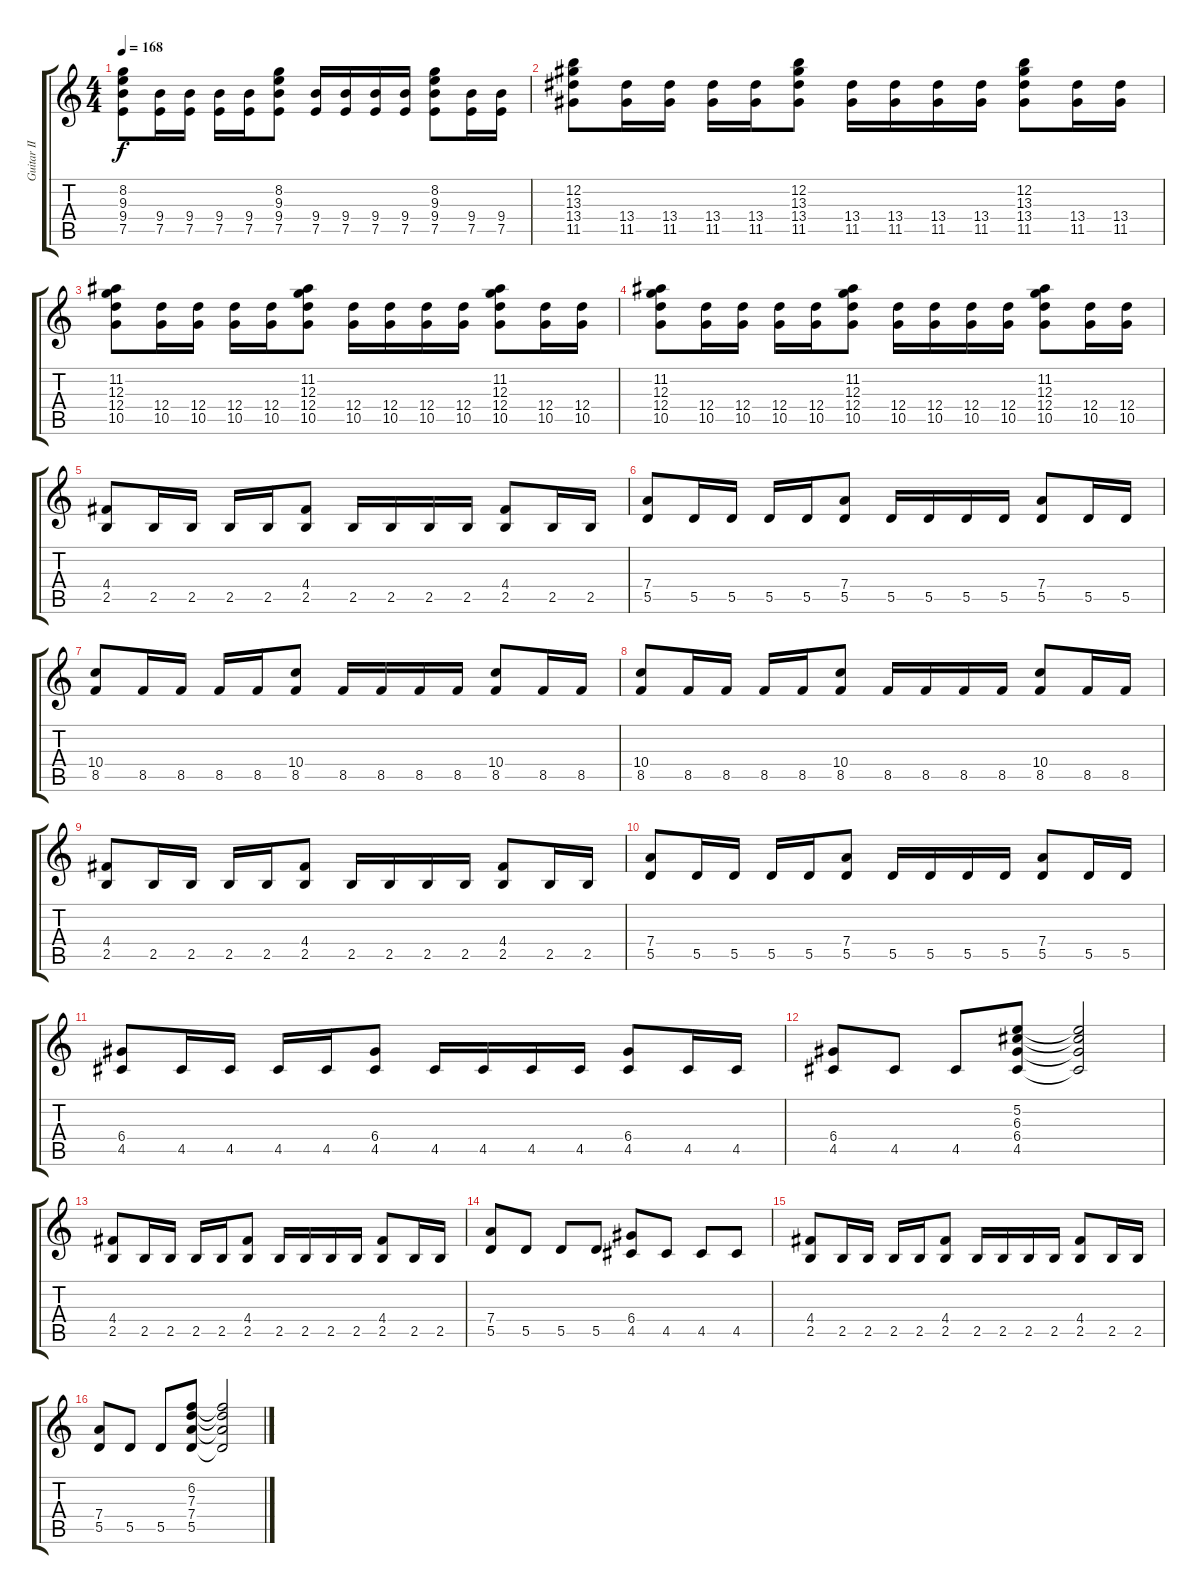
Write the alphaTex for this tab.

\track ("Guitar II" "Guitar II") {instrument distortionguitar}
\staff {score tabs}
\tuning (E4 B3 G3 D3 A2 E2) {hide}
\ts (4 4)
\tempo 168
\clef g2
\ks c
(8.2 9.3 9.4 7.5).8{dy f} (9.4 7.5).16 (9.4 7.5).16 (9.4 7.5).16 (9.4 7.5).16 (8.2 9.3 9.4 7.5).8 (9.4 7.5).16 (9.4 7.5).16 (9.4 7.5).16 (9.4 7.5).16 (8.2 9.3 9.4 7.5).8 (9.4 7.5).16 (9.4 7.5).16 |
(12.2 13.3 13.4 11.5).8 (13.4 11.5).16 (13.4 11.5).16 (13.4 11.5).16 (13.4 11.5).16 (12.2 13.3 13.4 11.5).8 (13.4 11.5).16 (13.4 11.5).16 (13.4 11.5).16 (13.4 11.5).16 (12.2 13.3 13.4 11.5).8 (13.4 11.5).16 (13.4 11.5).16 |
(11.2 12.3 12.4 10.5).8 (12.4 10.5).16 (12.4 10.5).16 (12.4 10.5).16 (12.4 10.5).16 (11.2 12.3 12.4 10.5).8 (12.4 10.5).16 (12.4 10.5).16 (12.4 10.5).16 (12.4 10.5).16 (11.2 12.3 12.4 10.5).8 (12.4 10.5).16 (12.4 10.5).16 |
(11.2 12.3 12.4 10.5).8 (12.4 10.5).16 (12.4 10.5).16 (12.4 10.5).16 (12.4 10.5).16 (11.2 12.3 12.4 10.5).8 (12.4 10.5).16 (12.4 10.5).16 (12.4 10.5).16 (12.4 10.5).16 (11.2 12.3 12.4 10.5).8 (12.4 10.5).16 (12.4 10.5).16 |
(4.4 2.5).8 2.5.16 2.5.16 2.5.16 2.5.16 (4.4 2.5).8 2.5.16 2.5.16 2.5.16 2.5.16 (4.4 2.5).8 2.5.16 2.5.16 |
(7.4 5.5).8 5.5.16 5.5.16 5.5.16 5.5.16 (7.4 5.5).8 5.5.16 5.5.16 5.5.16 5.5.16 (7.4 5.5).8 5.5.16 5.5.16 |
(10.4 8.5).8 8.5.16 8.5.16 8.5.16 8.5.16 (10.4 8.5).8 8.5.16 8.5.16 8.5.16 8.5.16 (10.4 8.5).8 8.5.16 8.5.16 |
(10.4 8.5).8 8.5.16 8.5.16 8.5.16 8.5.16 (10.4 8.5).8 8.5.16 8.5.16 8.5.16 8.5.16 (10.4 8.5).8 8.5.16 8.5.16 |
(4.4 2.5).8 2.5.16 2.5.16 2.5.16 2.5.16 (4.4 2.5).8 2.5.16 2.5.16 2.5.16 2.5.16 (4.4 2.5).8 2.5.16 2.5.16 |
(7.4 5.5).8 5.5.16 5.5.16 5.5.16 5.5.16 (7.4 5.5).8 5.5.16 5.5.16 5.5.16 5.5.16 (7.4 5.5).8 5.5.16 5.5.16 |
(6.4 4.5).8 4.5.16 4.5.16 4.5.16 4.5.16 (6.4 4.5).8 4.5.16 4.5.16 4.5.16 4.5.16 (6.4 4.5).8 4.5.16 4.5.16 |
(6.4 4.5).8 4.5.8 4.5.8 (5.2 6.3 6.4 4.5).8 (5.2{t} 6.3{t} 6.4{t} 4.5{t}).2 |
(4.4 2.5).8 2.5.16 2.5.16 2.5.16 2.5.16 (4.4 2.5).8 2.5.16 2.5.16 2.5.16 2.5.16 (4.4 2.5).8 2.5.16 2.5.16 |
(7.4 5.5).8 5.5.8 5.5.8 5.5.8 (6.4 4.5).8 4.5.8 4.5.8 4.5.8 |
(4.4 2.5).8 2.5.16 2.5.16 2.5.16 2.5.16 (4.4 2.5).8 2.5.16 2.5.16 2.5.16 2.5.16 (4.4 2.5).8 2.5.16 2.5.16 |
(7.4 5.5).8 5.5.8 5.5.8 (6.2 7.3 7.4 5.5).8 (6.2{t} 7.3{t} 7.4{t} 5.5{t}).2
